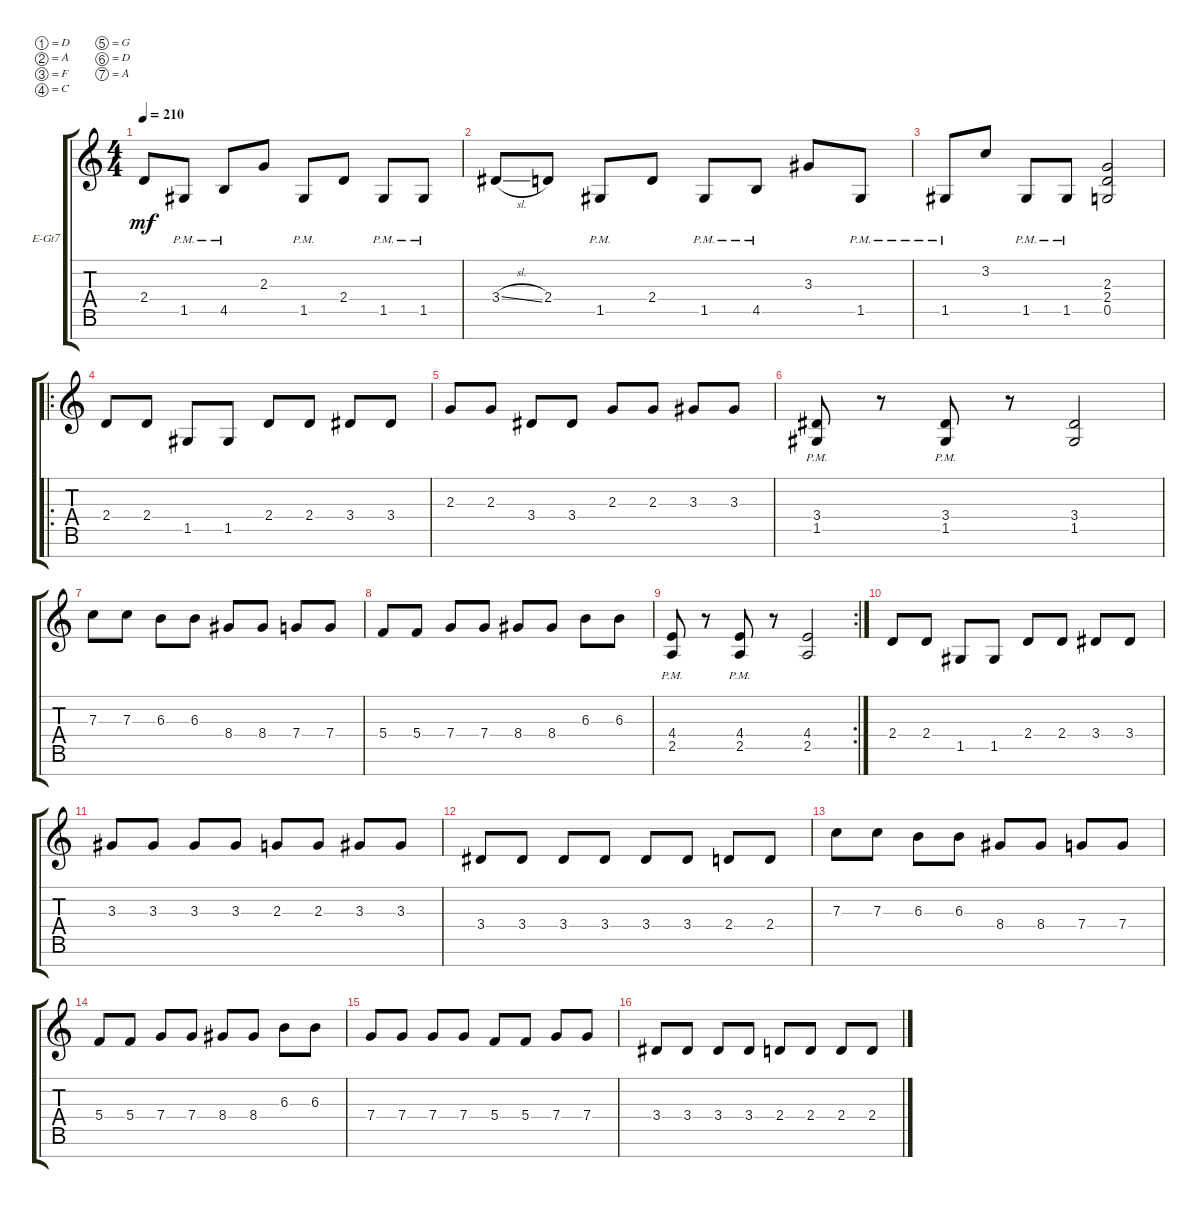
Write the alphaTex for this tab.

\defaultSystemsLayout 4
\bracketExtendMode groupsimilarinstruments
\firstSystemTrackNameOrientation horizontal
\otherSystemsTrackNameOrientation horizontal
\track ("Electric Guitar" "E-Gt7") {instrument distortionguitar}
\staff {score tabs}
\tuning (D4 A3 F3 C3 G2 D2 A1)
\ts (4 4)
\tempo 210
\clef g2
\ks c
2.4.8{dy mf} 1.5{pm}.8 4.5{pm}.8 2.3.8 1.5{pm}.8 2.4.8 1.5{pm}.8 1.5{pm}.8 |
3.4{sl}.8 2.4.8 1.5{pm}.8 2.4.8 1.5{pm}.8 4.5{pm}.8 3.3.8 1.5{pm}.8 |
1.5{pm}.8 3.2.8 1.5{pm}.8 1.5{pm}.8 (2.4 0.5 2.3).2 |
\ro
2.4.8 2.4.8 1.5.8 1.5.8 2.4.8 2.4.8 3.4.8 3.4.8 |
2.3.8 2.3.8 3.4.8 3.4.8 2.3.8 2.3.8 3.3.8 3.3.8 |
(1.5{pm} 3.4{pm}).8 r.8 (1.5{pm} 3.4{pm}).8 r.8 (1.5 3.4).2 |
7.3.8 7.3.8 6.3.8 6.3.8 8.4.8 8.4.8 7.4.8 7.4.8 |
5.4.8 5.4.8 7.4.8 7.4.8 8.4.8 8.4.8 6.3.8 6.3.8 |
\rc 2
(2.5{pm} 4.4{pm}).8 r.8 (2.5{pm} 4.4{pm}).8 r.8 (2.5 4.4).2 |
2.4.8 2.4.8 1.5.8 1.5.8 2.4.8 2.4.8 3.4.8 3.4.8 |
3.3.8 3.3.8 3.3.8 3.3.8 2.3.8 2.3.8 3.3.8 3.3.8 |
3.4.8 3.4.8 3.4.8 3.4.8 3.4.8 3.4.8 2.4.8 2.4.8 |
7.3.8 7.3.8 6.3.8 6.3.8 8.4.8 8.4.8 7.4.8 7.4.8 |
5.4.8 5.4.8 7.4.8 7.4.8 8.4.8 8.4.8 6.3.8 6.3.8 |
7.4.8 7.4.8 7.4.8 7.4.8 5.4.8 5.4.8 7.4.8 7.4.8 |
3.4.8 3.4.8 3.4.8 3.4.8 2.4.8 2.4.8 2.4.8 2.4.8
